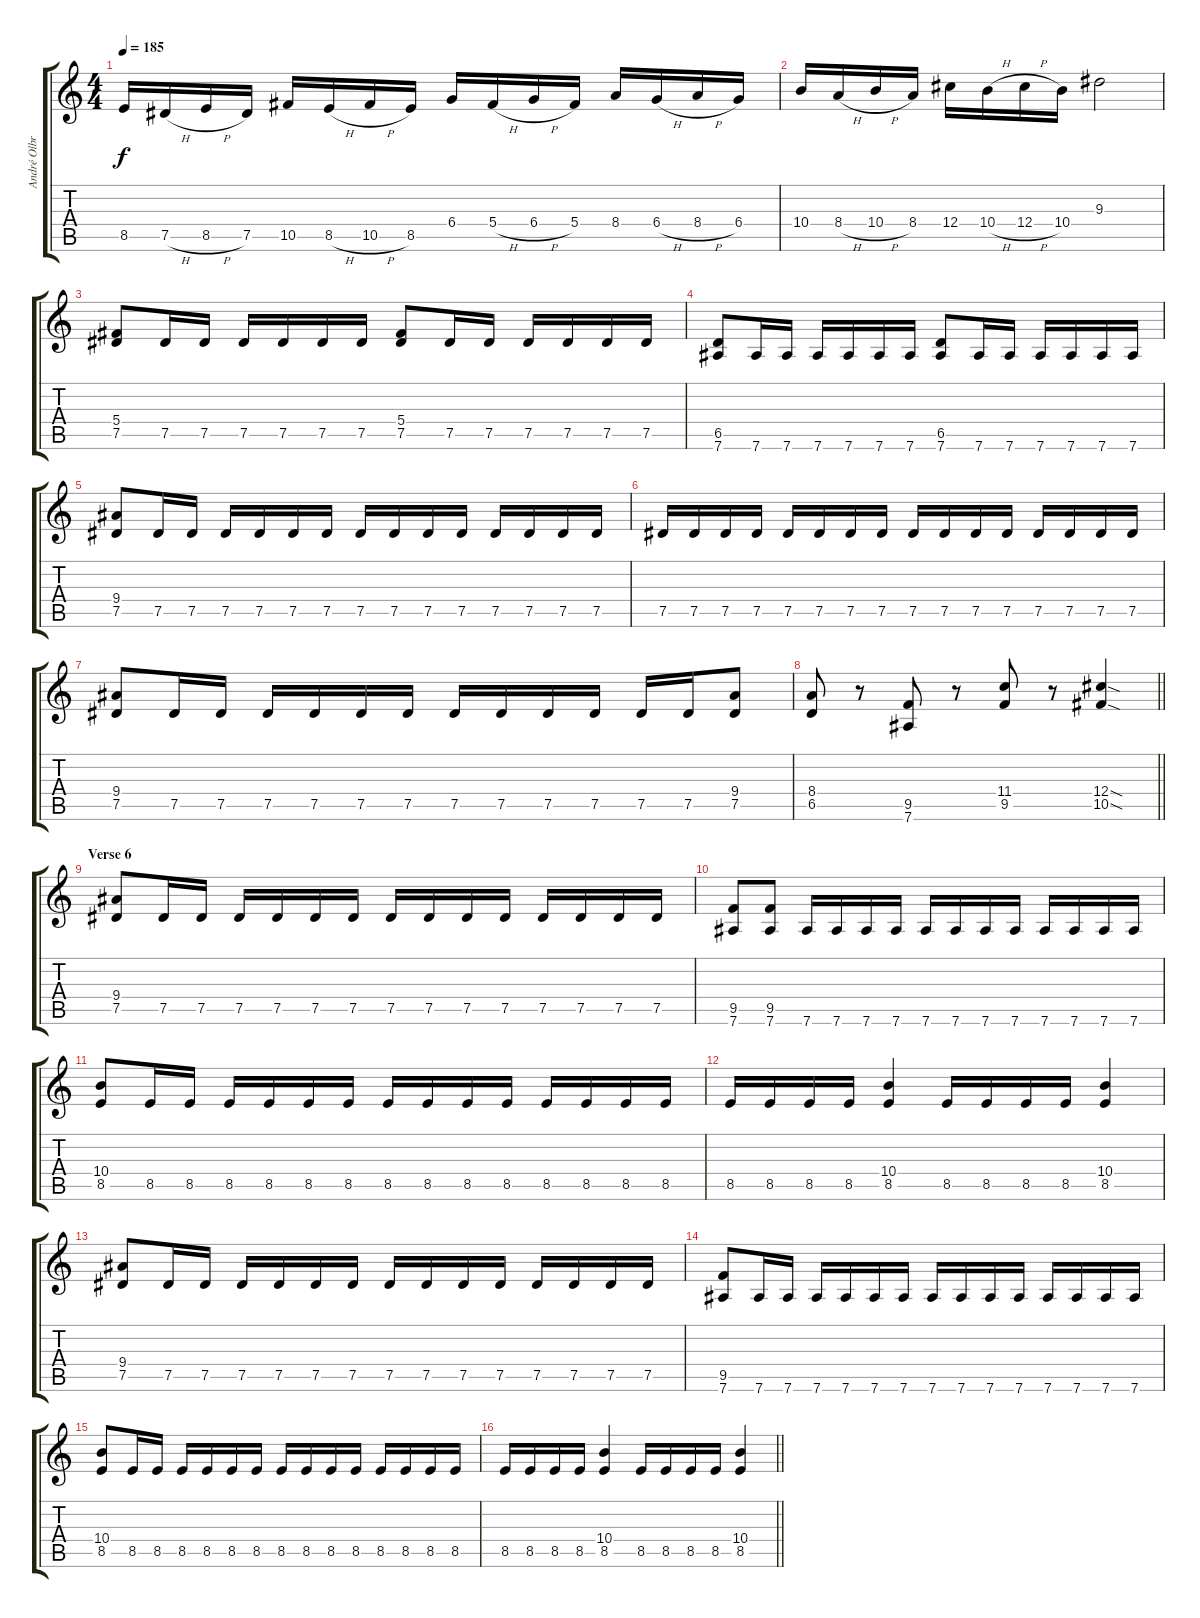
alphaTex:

\track ("André Olbrich" "André Olbr") {instrument distortionguitar}
\staff {score tabs}
\tuning (Eb4 Bb3 Gb3 Db3 Ab2 Eb2) {hide}
\ts (4 4)
\tempo 185
\clef g2
\ks c
8.5.16{dy f} 7.5{h}.16 8.5{h}.16 7.5.16 10.5.16 8.5{h}.16 10.5{h}.16 8.5.16 6.4.16 5.4{h}.16 6.4{h}.16 5.4.16 8.4.16 6.4{h}.16 8.4{h}.16 6.4.16 |
10.4.16 8.4{h}.16 10.4{h}.16 8.4.16 12.4.16 10.4{h}.16 12.4{h}.16 10.4.16 9.3.2 |
(5.4 7.5).8 7.5.16 7.5.16 7.5.16 7.5.16 7.5.16 7.5.16 (5.4 7.5).8 7.5.16 7.5.16 7.5.16 7.5.16 7.5.16 7.5.16 |
(6.5 7.6).8 7.6.16 7.6.16 7.6.16 7.6.16 7.6.16 7.6.16 (6.5 7.6).8 7.6.16 7.6.16 7.6.16 7.6.16 7.6.16 7.6.16 |
(9.4 7.5).8{volume 12} 7.5.16 7.5.16 7.5.16 7.5.16 7.5.16 7.5.16 7.5.16 7.5.16 7.5.16 7.5.16 7.5.16 7.5.16 7.5.16 7.5.16 |
7.5.16 7.5.16 7.5.16 7.5.16 7.5.16 7.5.16 7.5.16 7.5.16 7.5.16 7.5.16 7.5.16 7.5.16 7.5.16 7.5.16 7.5.16 7.5.16 |
(9.4 7.5).8{volume 16} 7.5.16 7.5.16 7.5.16 7.5.16 7.5.16 7.5.16 7.5.16 7.5.16 7.5.16 7.5.16 7.5.16 7.5.16 (9.4 7.5).8 |
\barLineRight lightlight
(8.4 6.5).8 r.8 (9.5 7.6).8 r.8 (11.4 9.5).8 r.8 (12.4{sod} 10.5{sod}).4 |
\section ("" "Verse 6")
(9.4 7.5).8 7.5.16 7.5.16 7.5.16 7.5.16 7.5.16 7.5.16 7.5.16 7.5.16 7.5.16 7.5.16 7.5.16 7.5.16 7.5.16 7.5.16 |
(9.5 7.6).8 (9.5 7.6).8 7.6.16 7.6.16 7.6.16 7.6.16 7.6.16 7.6.16 7.6.16 7.6.16 7.6.16 7.6.16 7.6.16 7.6.16 |
(10.4 8.5).8 8.5.16 8.5.16 8.5.16 8.5.16 8.5.16 8.5.16 8.5.16 8.5.16 8.5.16 8.5.16 8.5.16 8.5.16 8.5.16 8.5.16 |
8.5.16 8.5.16 8.5.16 8.5.16 (10.4 8.5).4 8.5.16 8.5.16 8.5.16 8.5.16 (10.4 8.5).4 |
(9.4 7.5).8 7.5.16 7.5.16 7.5.16 7.5.16 7.5.16 7.5.16 7.5.16 7.5.16 7.5.16 7.5.16 7.5.16 7.5.16 7.5.16 7.5.16 |
(9.5 7.6).8 7.6.16 7.6.16 7.6.16 7.6.16 7.6.16 7.6.16 7.6.16 7.6.16 7.6.16 7.6.16 7.6.16 7.6.16 7.6.16 7.6.16 |
(10.4 8.5).8 8.5.16 8.5.16 8.5.16 8.5.16 8.5.16 8.5.16 8.5.16 8.5.16 8.5.16 8.5.16 8.5.16 8.5.16 8.5.16 8.5.16 |
\barLineRight lightlight
8.5.16 8.5.16 8.5.16 8.5.16 (10.4 8.5).4 8.5.16 8.5.16 8.5.16 8.5.16 (10.4 8.5).4
